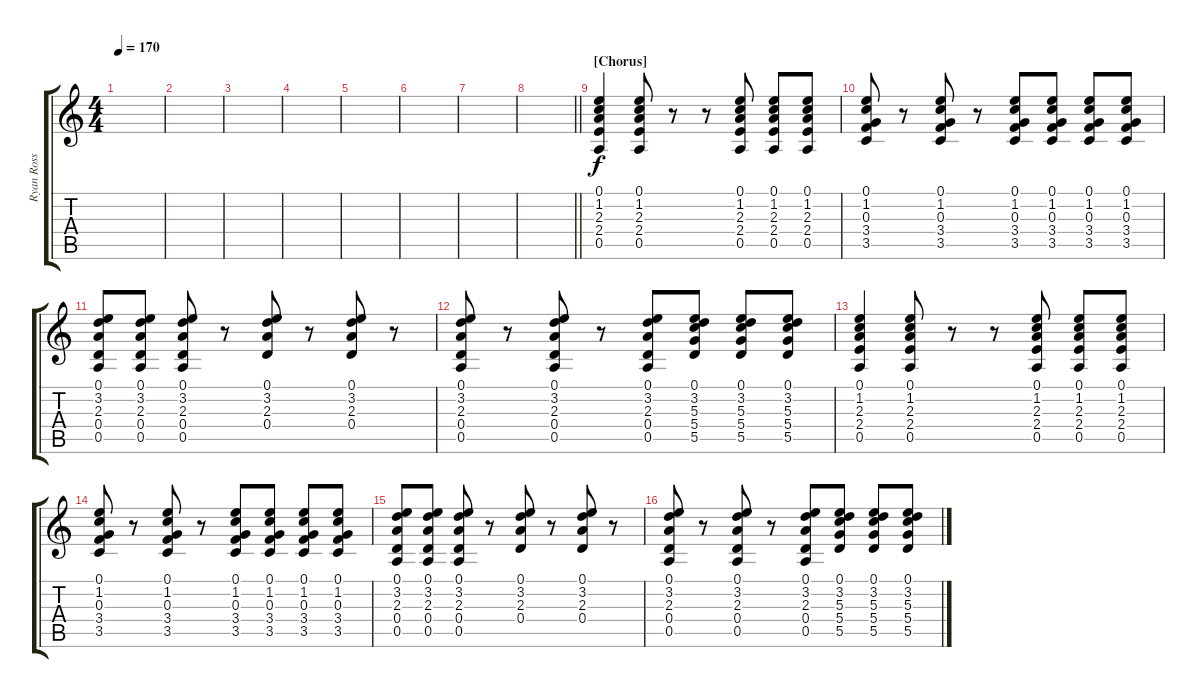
\track ("Ryan Ross" "Ryan Ross") {instrument distortionguitar}
\staff {score tabs}
\tuning (E4 B3 G3 D3 A2 D2) {hide}
\ts (4 4)
\tempo 170
\clef g2
\ks c
|
|
|
|
|
|
|
\barLineRight lightlight
|
\section ("" "[Chorus]")
(0.1 1.2 2.3 2.4 0.5).4 (0.1 1.2 2.3 2.4 0.5).8 r.8 r.8 (0.1 1.2 2.3 2.4 0.5).8 (0.1 1.2 2.3 2.4 0.5).8 (0.1 1.2 2.3 2.4 0.5).8 |
(0.1 1.2 0.3 3.4 3.5).8 r.8 (0.1 1.2 0.3 3.4 3.5).8 r.8 (0.1 1.2 0.3 3.4 3.5).8 (0.1 1.2 0.3 3.4 3.5).8 (0.1 1.2 0.3 3.4 3.5).8 (0.1 1.2 0.3 3.4 3.5).8 |
(0.1 3.2 2.3 0.4 0.5).8 (0.1 3.2 2.3 0.4 0.5).8 (0.1 3.2 2.3 0.4 0.5).8 r.8 (0.1 3.2 2.3 0.4).8 r.8 (0.1 3.2 2.3 0.4).8 r.8 |
(0.1 3.2 2.3 0.4 0.5).8 r.8 (0.1 3.2 2.3 0.4 0.5).8 r.8 (0.1 3.2 2.3 0.4 0.5).8 (0.1 3.2 5.3 5.4 5.5).8 (0.1 3.2 5.3 5.4 5.5).8 (0.1 3.2 5.3 5.4 5.5).8 |
(0.1 1.2 2.3 2.4 0.5).4 (0.1 1.2 2.3 2.4 0.5).8 r.8 r.8 (0.1 1.2 2.3 2.4 0.5).8 (0.1 1.2 2.3 2.4 0.5).8 (0.1 1.2 2.3 2.4 0.5).8 |
(0.1 1.2 0.3 3.4 3.5).8 r.8 (0.1 1.2 0.3 3.4 3.5).8 r.8 (0.1 1.2 0.3 3.4 3.5).8 (0.1 1.2 0.3 3.4 3.5).8 (0.1 1.2 0.3 3.4 3.5).8 (0.1 1.2 0.3 3.4 3.5).8 |
(0.1 3.2 2.3 0.4 0.5).8 (0.1 3.2 2.3 0.4 0.5).8 (0.1 3.2 2.3 0.4 0.5).8 r.8 (0.1 3.2 2.3 0.4).8 r.8 (0.1 3.2 2.3 0.4).8 r.8 |
(0.1 3.2 2.3 0.4 0.5).8 r.8 (0.1 3.2 2.3 0.4 0.5).8 r.8 (0.1 3.2 2.3 0.4 0.5).8 (0.1 3.2 5.3 5.4 5.5).8 (0.1 3.2 5.3 5.4 5.5).8 (0.1 3.2 5.3 5.4 5.5).8
